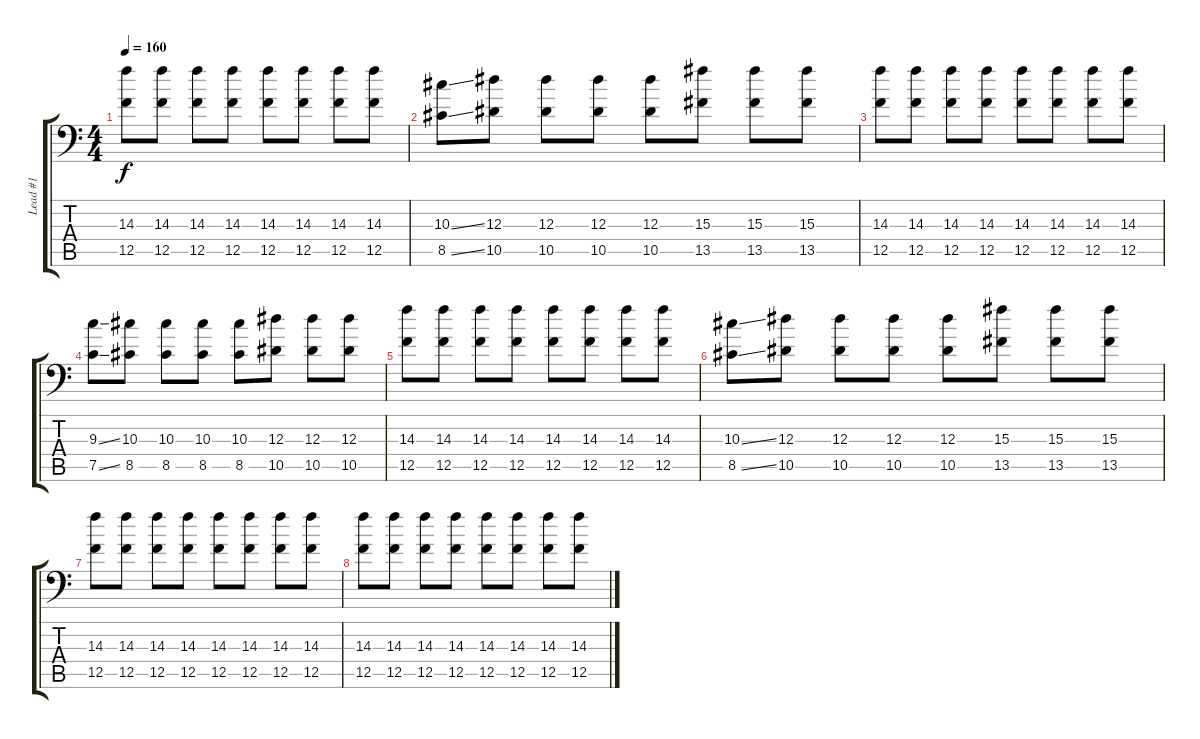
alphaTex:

\track ("Lead #1" "Lead #1") {instrument distortionguitar}
\staff {score tabs}
\tuning (C4 G3 Eb3 Bb2 F2 Bb1) {hide}
\ts (4 4)
\tempo 160
\clef f4
\ks c
(14.3 12.5).8{dy f} (14.3 12.5).8 (14.3 12.5).8 (14.3 12.5).8 (14.3 12.5).8 (14.3 12.5).8 (14.3 12.5).8 (14.3 12.5).8 |
(10.3{ss} 8.5{ss}).8 (12.3 10.5).8 (12.3 10.5).8 (12.3 10.5).8 (12.3 10.5).8 (15.3 13.5).8 (15.3 13.5).8 (15.3 13.5).8 |
(14.3 12.5).8 (14.3 12.5).8 (14.3 12.5).8 (14.3 12.5).8 (14.3 12.5).8 (14.3 12.5).8 (14.3 12.5).8 (14.3 12.5).8 |
(9.3{ss} 7.5{ss}).8 (10.3 8.5).8 (10.3 8.5).8 (10.3 8.5).8 (10.3 8.5).8 (12.3 10.5).8 (12.3 10.5).8 (12.3 10.5).8 |
(14.3 12.5).8 (14.3 12.5).8 (14.3 12.5).8 (14.3 12.5).8 (14.3 12.5).8 (14.3 12.5).8 (14.3 12.5).8 (14.3 12.5).8 |
(10.3{ss} 8.5{ss}).8 (12.3 10.5).8 (12.3 10.5).8 (12.3 10.5).8 (12.3 10.5).8 (15.3 13.5).8 (15.3 13.5).8 (15.3 13.5).8 |
(14.3 12.5).8 (14.3 12.5).8 (14.3 12.5).8 (14.3 12.5).8 (14.3 12.5).8 (14.3 12.5).8 (14.3 12.5).8 (14.3 12.5).8 |
(14.3 12.5).8 (14.3 12.5).8 (14.3 12.5).8 (14.3 12.5).8 (14.3 12.5).8 (14.3 12.5).8 (14.3 12.5).8 (14.3 12.5).8
